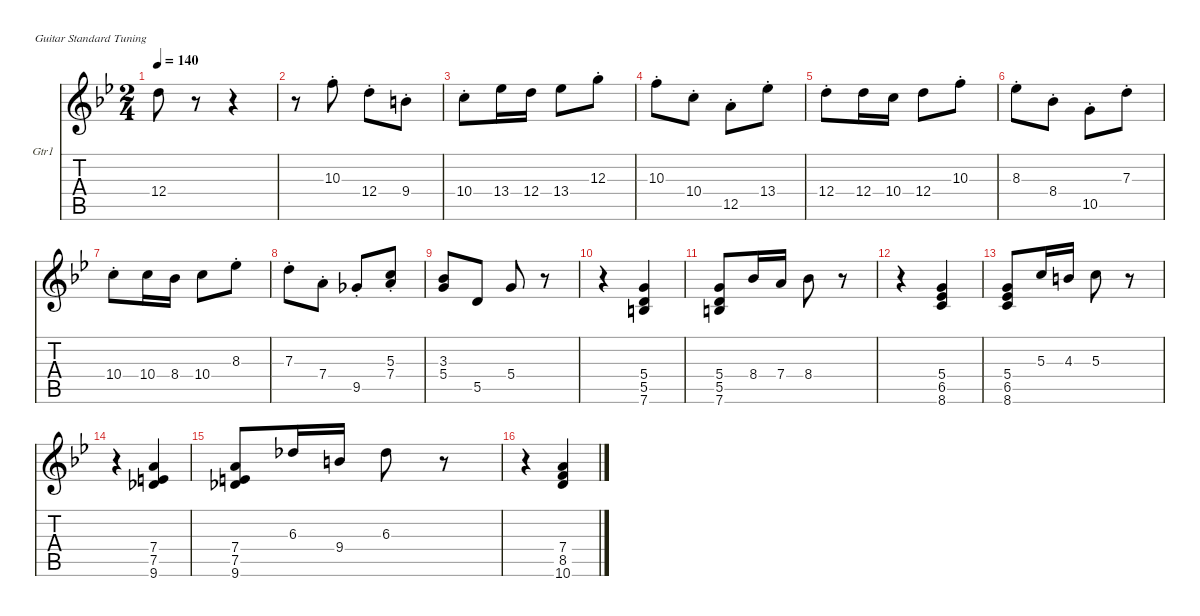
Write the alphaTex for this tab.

\defaultSystemsLayout 4
\hideDynamics
\bracketExtendMode nobrackets
\firstSystemTrackNameOrientation horizontal
\otherSystemsTrackNameOrientation horizontal
\track ("Electric Guitar 1" "Gtr1") {instrument distortionguitar}
\staff {score tabs}
\tuning (E4 B3 G3 D3 A2 E2)
\ts (2 4)
\tempo 140
\clef g2
\ks gminor
12.4.8{dy mf} r.8 r.4 |
r.8 10.3{st}.8 12.4{st}.8 9.4{st}.8 |
10.4{st}.8 13.4.16 12.4.16{beam split} 13.4.8 12.3{st}.8 |
10.3{st}.8 10.4{st}.8 12.5{st}.8 13.4{st}.8 |
12.4{st}.8 12.4.16 10.4.16{beam split} 12.4.8 10.3{st}.8 |
8.3{st}.8 8.4{st}.8 10.5{st}.8 7.3{st}.8 |
10.4{st}.8 10.4.16 8.4.16{beam split} 10.4.8 8.3{st}.8 |
7.3{st}.8 7.4{st}.8 9.5{st}.8 (7.4{st} 5.3{st}).8 |
(5.4 3.3).8 5.5.8 5.4.8 r.8 |
r.4 (7.6 5.5 5.4).4 |
(7.6 5.5 5.4).8 8.4.16 7.4.16{beam split} 8.4.8 r.8 |
r.4 (8.6 6.5 5.4).4 |
(8.6 6.5 5.4).8 5.3.16 4.3.16{beam split} 5.3.8 r.8 |
r.4 (9.6 7.5 7.4).4 |
(9.6 7.5 7.4).8 6.3.16 9.4.16{beam split} 6.3.8 r.8 |
r.4 (10.6 8.5 7.4).4
